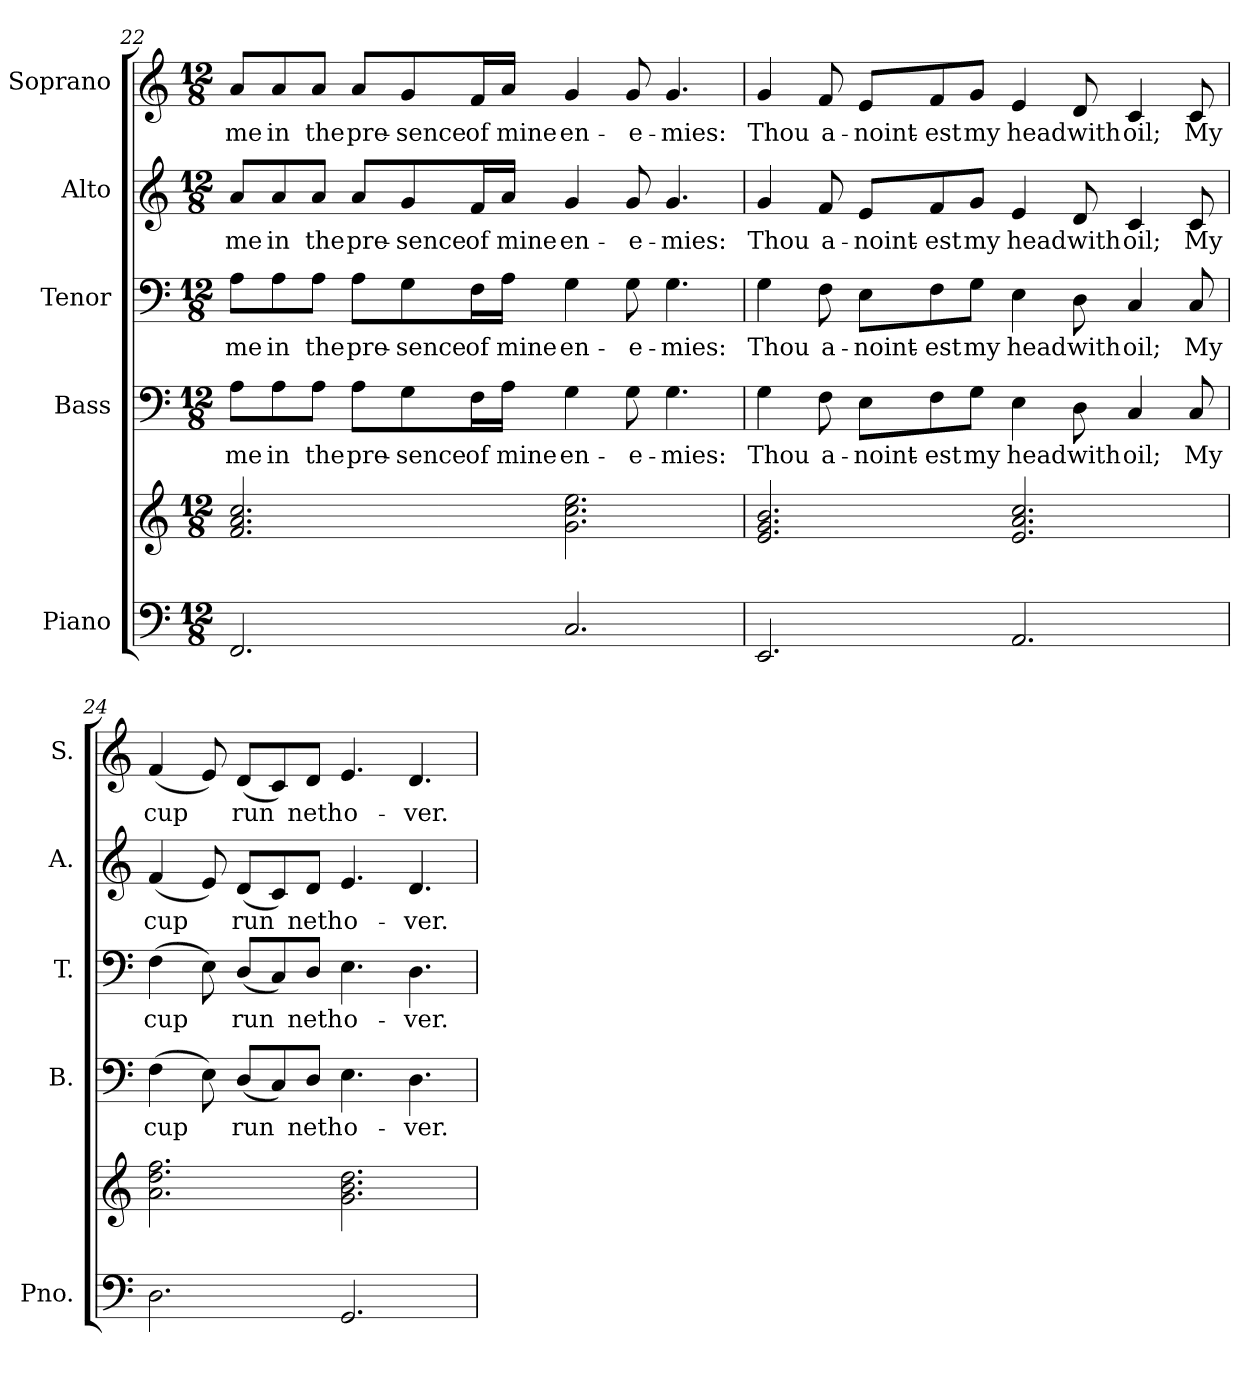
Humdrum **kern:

**kern	**kern	**kern	**text	**kern	**text	**kern	**text	**kern	**text
*part5	*part5	*part4	*part4	*part3	*part3	*part2	*part2	*part1	*part1
*staff6	*staff5	*staff4	*staff4	*staff3	*staff3	*staff2	*staff2	*staff1	*staff1
*I"Piano	*	*I"Bass	*	*I"Tenor	*	*I"Alto	*	*I"Soprano	*
*I'Pno.	*	*I'B.	*	*I'T.	*	*I'A.	*	*I'S.	*
!!LO:PB:g=z
*clefF4	*clefG2	*clefF4	*	*clefF4	*	*clefG2	*	*clefG2	*
*k[]	*k[]	*k[]	*	*k[]	*	*k[]	*	*k[]	*
*C:	*C:	*C:	*	*C:	*	*C:	*	*C:	*
*M12/8	*M12/8	*M12/8	*	*M12/8	*	*M12/8	*	*M12/8	*
=22	=22	=22	=22	=22	=22	=22	=22	=22	=22
!	!	!	!LO:LY:b:color=#000000	!	!	!	!	!	!
!	!	!	!	!	!LO:LY:b:color=#000000	!	!	!	!
!	!	!	!	!	!	!	!LO:LY:b:color=#000000	!	!
!	!	!	!	!	!	!	!	!	!LO:LY:b:color=#000000
2.FFi/	2.fi/ 2.ai 2.cci	8Ai\L	me	8Ai\L	me	8ai/L	me	8ai/L	me
!	!	!	!LO:LY:b:color=#000000	!	!	!	!	!	!
!	!	!	!	!	!LO:LY:b:color=#000000	!	!	!	!
!	!	!	!	!	!	!	!LO:LY:b:color=#000000	!	!
!	!	!	!	!	!	!	!	!	!LO:LY:b:color=#000000
.	.	8Ai\	in	8Ai\	in	8ai/	in	8ai/	in
!	!	!	!LO:LY:b:color=#000000	!	!	!	!	!	!
!	!	!	!	!	!LO:LY:b:color=#000000	!	!	!	!
!	!	!	!	!	!	!	!LO:LY:b:color=#000000	!	!
!	!	!	!	!	!	!	!	!	!LO:LY:b:color=#000000
.	.	8Ai\J	the	8Ai\J	the	8ai/J	the	8ai/J	the
!	!	!	!LO:LY:b:color=#000000	!	!	!	!	!	!
!	!	!	!	!	!LO:LY:b:color=#000000	!	!	!	!
!	!	!	!	!	!	!	!LO:LY:b:color=#000000	!	!
!	!	!	!	!	!	!	!	!	!LO:LY:b:color=#000000
.	.	8Ai\L	pre-	8Ai\L	pre-	8ai/L	pre-	8ai/L	pre-
!	!	!	!LO:LY:b:color=#000000	!	!	!	!	!	!
!	!	!	!	!	!LO:LY:b:color=#000000	!	!	!	!
!	!	!	!	!	!	!	!LO:LY:b:color=#000000	!	!
!	!	!	!	!	!	!	!	!	!LO:LY:b:color=#000000
.	.	8Gi\	-sence	8Gi\	-sence	8gi/	-sence	8gi/	-sence
!	!	!	!LO:LY:b:color=#000000	!	!	!	!	!	!
!	!	!	!	!	!LO:LY:b:color=#000000	!	!	!	!
!	!	!	!	!	!	!	!LO:LY:b:color=#000000	!	!
!	!	!	!	!	!	!	!	!	!LO:LY:b:color=#000000
.	.	16Fi\L	of	16Fi\L	of	16fi/L	of	16fi/L	of
!	!	!	!LO:LY:b:color=#000000	!	!	!	!	!	!
!	!	!	!	!	!LO:LY:b:color=#000000	!	!	!	!
!	!	!	!	!	!	!	!LO:LY:b:color=#000000	!	!
!	!	!	!	!	!	!	!	!	!LO:LY:b:color=#000000
.	.	16Ai\JJ	mine	16Ai\JJ	mine	16ai/JJ	mine	16ai/JJ	mine
!	!	!	!LO:LY:b:color=#000000	!	!	!	!	!	!
!	!	!	!	!	!LO:LY:b:color=#000000	!	!	!	!
!	!	!	!	!	!	!	!LO:LY:b:color=#000000	!	!
!	!	!	!	!	!	!	!	!	!LO:LY:b:color=#000000
2.Ci/	2.gi\ 2.cci 2.eei	4Gi\	en-	4Gi\	en-	4gi/	en-	4gi/	en-
!	!	!	!LO:LY:b:color=#000000	!	!	!	!	!	!
!	!	!	!	!	!LO:LY:b:color=#000000	!	!	!	!
!	!	!	!	!	!	!	!LO:LY:b:color=#000000	!	!
!	!	!	!	!	!	!	!	!	!LO:LY:b:color=#000000
.	.	8Gi\	-e-	8Gi\	-e-	8gi/	-e-	8gi/	-e-
!	!	!	!LO:LY:b:color=#000000	!	!	!	!	!	!
!	!	!	!	!	!LO:LY:b:color=#000000	!	!	!	!
!	!	!	!	!	!	!	!LO:LY:b:color=#000000	!	!
!	!	!	!	!	!	!	!	!	!LO:LY:b:color=#000000
.	.	4.Gi\	-mies:	4.Gi\	-mies:	4.gi/	-mies:	4.gi/	-mies:
!!LO:PB:g=z
=23	=23	=23	=23	=23	=23	=23	=23	=23	=23
!	!	!	!LO:LY:b:color=#000000	!	!	!	!	!	!
!	!	!	!	!	!LO:LY:b:color=#000000	!	!	!	!
!	!	!	!	!	!	!	!LO:LY:b:color=#000000	!	!
!	!	!	!	!	!	!	!	!	!LO:LY:b:color=#000000
2.EEi/	2.ei/ 2.gi 2.bi	4Gi\	Thou	4Gi\	Thou	4gi/	Thou	4gi/	Thou
!	!	!	!LO:LY:b:color=#000000	!	!	!	!	!	!
!	!	!	!	!	!LO:LY:b:color=#000000	!	!	!	!
!	!	!	!	!	!	!	!LO:LY:b:color=#000000	!	!
!	!	!	!	!	!	!	!	!	!LO:LY:b:color=#000000
.	.	8Fi\	a-	8Fi\	a-	8fi/	a-	8fi/	a-
!	!	!	!LO:LY:b:color=#000000	!	!	!	!	!	!
!	!	!	!	!	!LO:LY:b:color=#000000	!	!	!	!
!	!	!	!	!	!	!	!LO:LY:b:color=#000000	!	!
!	!	!	!	!	!	!	!	!	!LO:LY:b:color=#000000
.	.	8Ei\L	-noint-	8Ei\L	-noint-	8ei/L	-noint-	8ei/L	-noint-
!	!	!	!LO:LY:b:color=#000000	!	!	!	!	!	!
!	!	!	!	!	!LO:LY:b:color=#000000	!	!	!	!
!	!	!	!	!	!	!	!LO:LY:b:color=#000000	!	!
!	!	!	!	!	!	!	!	!	!LO:LY:b:color=#000000
.	.	8Fi\	-est	8Fi\	-est	8fi/	-est	8fi/	-est
!	!	!	!LO:LY:b:color=#000000	!	!	!	!	!	!
!	!	!	!	!	!LO:LY:b:color=#000000	!	!	!	!
!	!	!	!	!	!	!	!LO:LY:b:color=#000000	!	!
!	!	!	!	!	!	!	!	!	!LO:LY:b:color=#000000
.	.	8Gi\J	my	8Gi\J	my	8gi/J	my	8gi/J	my
!	!	!	!LO:LY:b:color=#000000	!	!	!	!	!	!
!	!	!	!	!	!LO:LY:b:color=#000000	!	!	!	!
!	!	!	!	!	!	!	!LO:LY:b:color=#000000	!	!
!	!	!	!	!	!	!	!	!	!LO:LY:b:color=#000000
2.AAi/	2.ei/ 2.ai 2.cci	4Ei\	head	4Ei\	head	4ei/	head	4ei/	head
!	!	!	!LO:LY:b:color=#000000	!	!	!	!	!	!
!	!	!	!	!	!LO:LY:b:color=#000000	!	!	!	!
!	!	!	!	!	!	!	!LO:LY:b:color=#000000	!	!
!	!	!	!	!	!	!	!	!	!LO:LY:b:color=#000000
.	.	8Di\	with	8Di\	with	8di/	with	8di/	with
!	!	!	!LO:LY:b:color=#000000	!	!	!	!	!	!
!	!	!	!	!	!LO:LY:b:color=#000000	!	!	!	!
!	!	!	!	!	!	!	!LO:LY:b:color=#000000	!	!
!	!	!	!	!	!	!	!	!	!LO:LY:b:color=#000000
.	.	4Ci/	oil;	4Ci/	oil;	4ci/	oil;	4ci/	oil;
!	!	!	!LO:LY:b:color=#000000	!	!	!	!	!	!
!	!	!	!	!	!LO:LY:b:color=#000000	!	!	!	!
!	!	!	!	!	!	!	!LO:LY:b:color=#000000	!	!
!	!	!	!	!	!	!	!	!	!LO:LY:b:color=#000000
.	.	8Ci/	My	8Ci/	My	8ci/	My	8ci/	My
!!LO:PB:g=z
=24	=24	=24	=24	=24	=24	=24	=24	=24	=24
!	!	!	!LO:LY:b:color=#000000	!	!	!	!	!	!
!	!	!	!	!	!LO:LY:b:color=#000000	!	!	!	!
!	!	!	!	!	!	!	!LO:LY:b:color=#000000	!	!
!	!	!	!	!	!	!	!	!	!LO:LY:b:color=#000000
2.Di\	2.ai\ 2.ddi 2.ffi	(4Fi\	cup	(4Fi\	cup	(4fi/	cup	(4fi/	cup
.	.	8Ei\)	.	8Ei\)	.	8ei/)	.	8ei/)	.
!	!	!	!LO:LY:b:color=#000000	!	!	!	!	!	!
!	!	!	!	!	!LO:LY:b:color=#000000	!	!	!	!
!	!	!	!	!	!	!	!LO:LY:b:color=#000000	!	!
!	!	!	!	!	!	!	!	!	!LO:LY:b:color=#000000
.	.	(8Di/L	run	(8Di/L	run	(8di/L	run	(8di/L	run
.	.	8Ci/)	.	8Ci/)	.	8ci/)	.	8ci/)	.
!	!	!	!LO:LY:b:color=#000000	!	!	!	!	!	!
!	!	!	!	!	!LO:LY:b:color=#000000	!	!	!	!
!	!	!	!	!	!	!	!LO:LY:b:color=#000000	!	!
!	!	!	!	!	!	!	!	!	!LO:LY:b:color=#000000
.	.	8Di/J	neth	8Di/J	neth	8di/J	neth	8di/J	neth
!	!	!	!LO:LY:b:color=#000000	!	!	!	!	!	!
!	!	!	!	!	!LO:LY:b:color=#000000	!	!	!	!
!	!	!	!	!	!	!	!LO:LY:b:color=#000000	!	!
!	!	!	!	!	!	!	!	!	!LO:LY:b:color=#000000
2.GGi/	2.gi\ 2.bi 2.ddi	4.Ei\	o-	4.Ei\	o-	4.ei/	o-	4.ei/	o-
!	!	!	!LO:LY:b:color=#000000	!	!	!	!	!	!
!	!	!	!	!	!LO:LY:b:color=#000000	!	!	!	!
!	!	!	!	!	!	!	!LO:LY:b:color=#000000	!	!
!	!	!	!	!	!	!	!	!	!LO:LY:b:color=#000000
.	.	4.Di\	-ver.	4.Di\	-ver.	4.di/	-ver.	4.di/	-ver.
=	=	=	=	=	=	=	=	=	=
*-	*-	*-	*-	*-	*-	*-	*-	*-	*-
